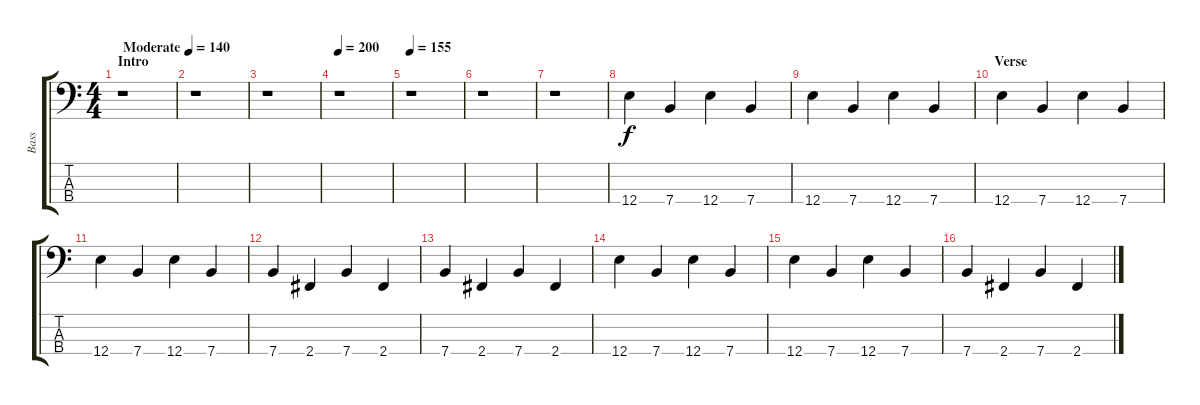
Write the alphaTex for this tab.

\track ("Bass" "Bass") {instrument electricbassfinger}
\staff {score tabs}
\tuning (G2 D2 A1 E1) {hide}
\ts (4 4)
\section ("" "Intro")
\tempo (140 "Moderate")
\clef f4
\ks c
r.1{dy f instrument electricbassfinger} |
r.1 |
r.1 |
\tempo 200
r.1 |
\tempo 155
r.1 |
r.1 |
r.1 |
12.4.4 7.4.4 12.4.4 7.4.4 |
12.4.4 7.4.4 12.4.4 7.4.4 |
\section ("" "Verse")
12.4.4 7.4.4 12.4.4 7.4.4 |
12.4.4 7.4.4 12.4.4 7.4.4 |
7.4.4 2.4.4 7.4.4 2.4.4 |
7.4.4 2.4.4 7.4.4 2.4.4 |
12.4.4 7.4.4 12.4.4 7.4.4 |
12.4.4 7.4.4 12.4.4 7.4.4 |
7.4.4 2.4.4 7.4.4 2.4.4
